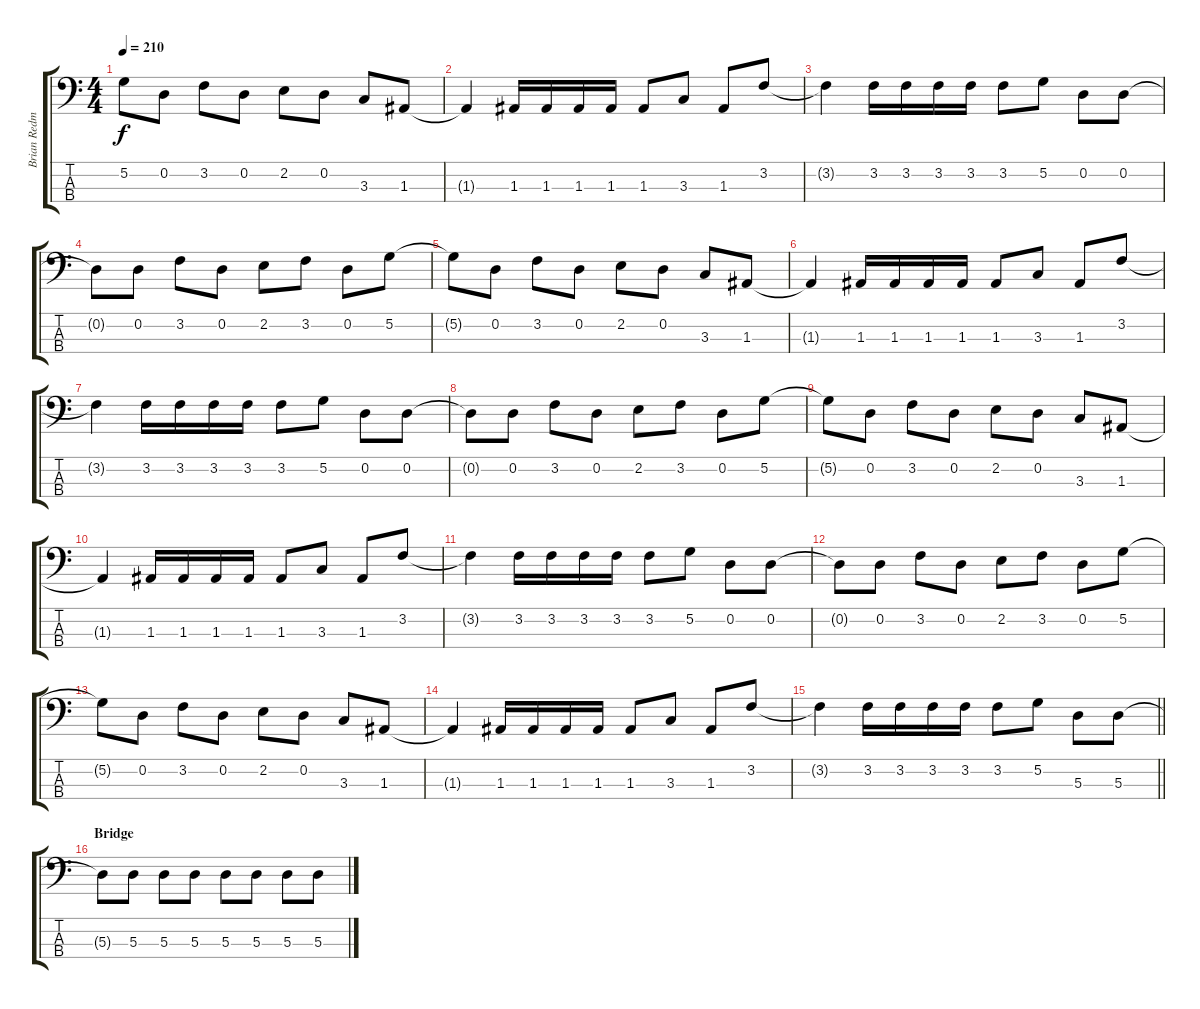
\track ("Brian Redman" "Brian Redm") {instrument electricbassfinger}
\staff {score tabs}
\tuning (G2 D2 A1 D1) {hide}
\ts (4 4)
\tempo 210
\clef f4
\ks c
5.2{t}.8{dy f} 0.2.8 3.2.8 0.2.8 2.2.8 0.2.8 3.3.8 1.3.8 |
1.3{t}.4 1.3.16 1.3.16 1.3.16 1.3.16 1.3.8 3.3.8 1.3.8 3.2.8 |
3.2{t}.4 3.2.16 3.2.16 3.2.16 3.2.16 3.2.8 5.2.8 0.2.8 0.2.8 |
0.2{t}.8 0.2.8 3.2.8 0.2.8 2.2.8 3.2.8 0.2.8 5.2.8 |
5.2{t}.8 0.2.8 3.2.8 0.2.8 2.2.8 0.2.8 3.3.8 1.3.8 |
1.3{t}.4 1.3.16 1.3.16 1.3.16 1.3.16 1.3.8 3.3.8 1.3.8 3.2.8 |
3.2{t}.4 3.2.16 3.2.16 3.2.16 3.2.16 3.2.8 5.2.8 0.2.8 0.2.8 |
0.2{t}.8 0.2.8 3.2.8 0.2.8 2.2.8 3.2.8 0.2.8 5.2.8 |
5.2{t}.8 0.2.8 3.2.8 0.2.8 2.2.8 0.2.8 3.3.8 1.3.8 |
1.3{t}.4 1.3.16 1.3.16 1.3.16 1.3.16 1.3.8 3.3.8 1.3.8 3.2.8 |
3.2{t}.4 3.2.16 3.2.16 3.2.16 3.2.16 3.2.8 5.2.8 0.2.8 0.2.8 |
0.2{t}.8 0.2.8 3.2.8 0.2.8 2.2.8 3.2.8 0.2.8 5.2.8 |
5.2{t}.8 0.2.8 3.2.8 0.2.8 2.2.8 0.2.8 3.3.8 1.3.8 |
1.3{t}.4 1.3.16 1.3.16 1.3.16 1.3.16 1.3.8 3.3.8 1.3.8 3.2.8 |
\barLineRight lightlight
3.2{t}.4 3.2.16 3.2.16 3.2.16 3.2.16 3.2.8 5.2.8 5.3.8 5.3.8 |
\section ("" "Bridge")
5.3{t}.8 5.3.8 5.3.8 5.3.8 5.3.8 5.3.8 5.3.8 5.3.8
